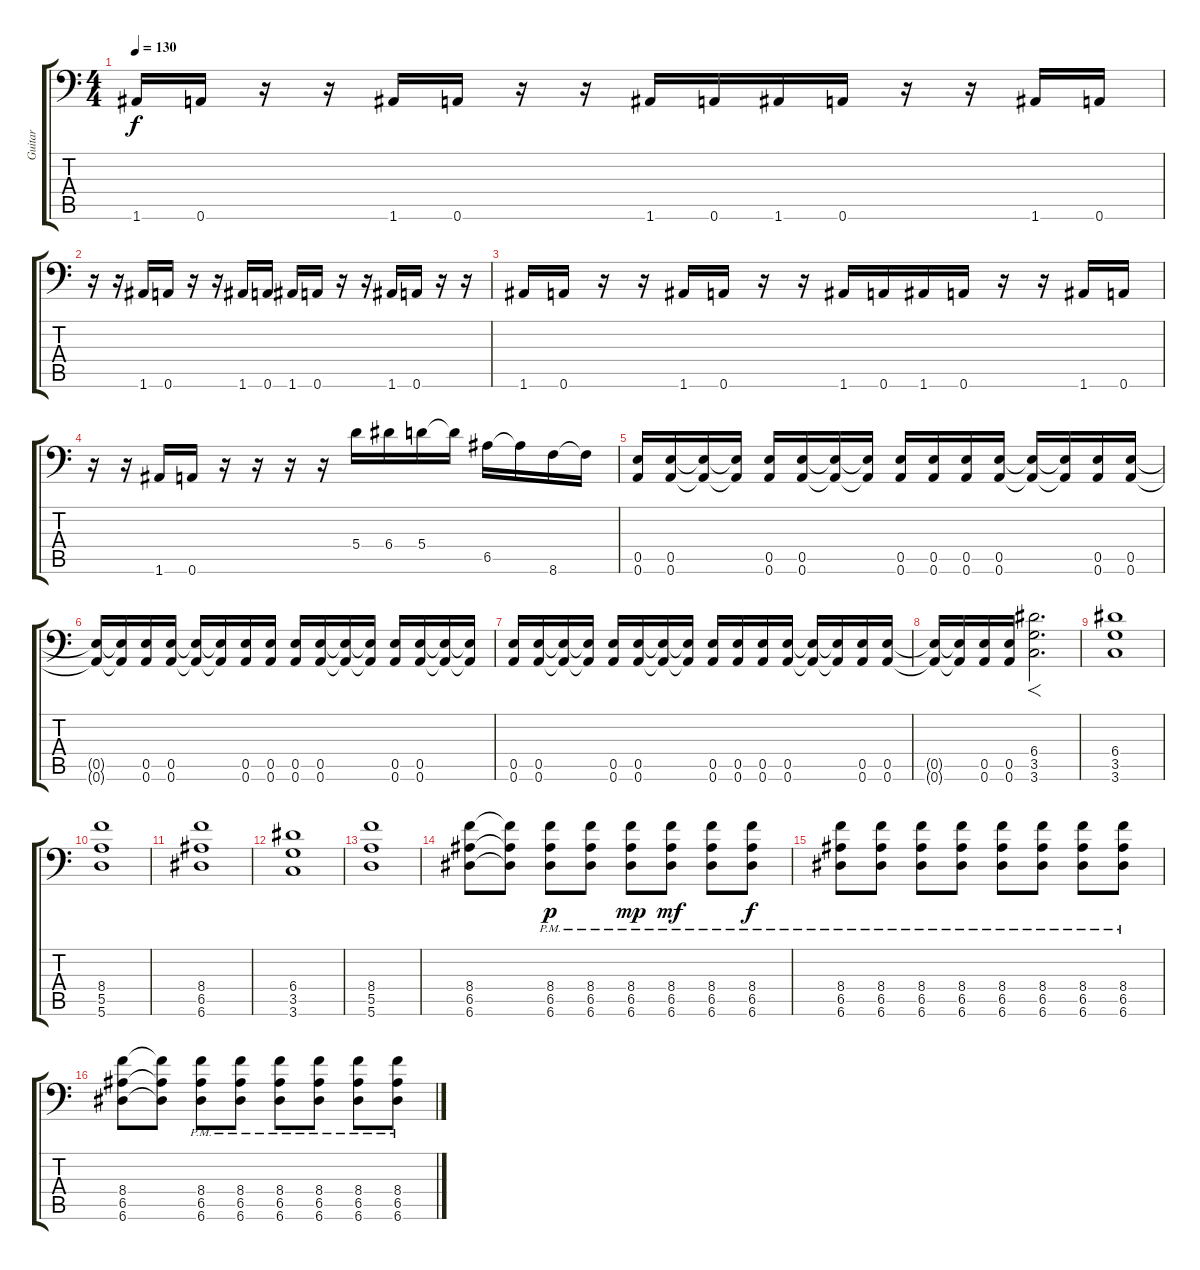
\track ("Guitar" "Guitar") {instrument distortionguitar}
\staff {score tabs}
\tuning (B3 Gb3 D3 A2 E2 A1) {hide}
\ts (4 4)
\tempo 130
\clef f4
\ks c
1.6.16{dy f} 0.6.16 r.16 r.16 1.6.16 0.6.16 r.16 r.16 1.6.16 0.6.16 1.6.16 0.6.16 r.16 r.16 1.6.16 0.6.16 |
r.16 r.16 1.6.16 0.6.16 r.16 r.16 1.6.16 0.6.16 1.6.16 0.6.16 r.16 r.16 1.6.16 0.6.16 r.16 r.16 |
1.6.16 0.6.16 r.16 r.16 1.6.16 0.6.16 r.16 r.16 1.6.16 0.6.16 1.6.16 0.6.16 r.16 r.16 1.6.16 0.6.16 |
r.16 r.16 1.6.16 0.6.16 r.16 r.16 r.16 r.16 5.4.16 6.4.16 5.4.16 5.4{t}.16 6.5.16 6.5{t}.16 8.6.16 8.6{t}.16 |
(0.5 0.6).16 (0.5 0.6).16 (0.5{t} 0.6{t}).16 (0.5{t} 0.6{t}).16 (0.5 0.6).16 (0.5 0.6).16 (0.5{t} 0.6{t}).16 (0.5{t} 0.6{t}).16 (0.5 0.6).16 (0.5 0.6).16 (0.5 0.6).16 (0.5 0.6).16 (0.5{t} 0.6{t}).16 (0.5{t} 0.6{t}).16 (0.5 0.6).16 (0.5 0.6).16 |
(0.5{t} 0.6{t}).16 (0.5{t} 0.6{t}).16 (0.5 0.6).16 (0.5 0.6).16 (0.5{t} 0.6{t}).16 (0.5{t} 0.6{t}).16 (0.5 0.6).16 (0.5 0.6).16 (0.5 0.6).16 (0.5 0.6).16 (0.5{t} 0.6{t}).16 (0.5{t} 0.6{t}).16 (0.5 0.6).16 (0.5 0.6).16 (0.5{t} 0.6{t}).16 (0.5{t} 0.6{t}).16 |
(0.5 0.6).16 (0.5 0.6).16 (0.5{t} 0.6{t}).16 (0.5{t} 0.6{t}).16 (0.5 0.6).16 (0.5 0.6).16 (0.5{t} 0.6{t}).16 (0.5{t} 0.6{t}).16 (0.5 0.6).16 (0.5 0.6).16 (0.5 0.6).16 (0.5 0.6).16 (0.5{t} 0.6{t}).16 (0.5{t} 0.6{t}).16 (0.5 0.6).16 (0.5 0.6).16 |
(0.5{t} 0.6{t}).16 (0.5{t} 0.6{t}).16 (0.5 0.6).16 (0.5 0.6).16 (6.4 3.5 3.6).2{f d} |
(6.4 3.5 3.6).1 |
(8.4 5.5 5.6).1 |
(8.4 6.5 6.6).1 |
(6.4 3.5 3.6).1 |
(8.4 5.5 5.6).1 |
(8.4 6.5 6.6).8 (8.4{t} 6.5{t} 6.6{t}).8 (8.4{pm} 6.5{pm} 6.6{pm}).8{dy p} (8.4{pm} 6.5{pm} 6.6{pm}).8 (8.4{pm} 6.5{pm} 6.6{pm}).8{dy mp} (8.4{pm} 6.5{pm} 6.6{pm}).8{dy mf} (8.4{pm} 6.5{pm} 6.6{pm}).8 (8.4{pm} 6.5{pm} 6.6{pm}).8{dy f} |
(8.4{pm} 6.5{pm} 6.6{pm}).8 (8.4{pm} 6.5{pm} 6.6{pm}).8 (8.4{pm} 6.5{pm} 6.6{pm}).8 (8.4{pm} 6.5{pm} 6.6{pm}).8 (8.4{pm} 6.5{pm} 6.6{pm}).8 (8.4{pm} 6.5{pm} 6.6{pm}).8 (8.4{pm} 6.5{pm} 6.6{pm}).8 (8.4{pm} 6.5{pm} 6.6{pm}).8 |
(8.4 6.5 6.6).8 (8.4{t} 6.5{t} 6.6{t}).8 (8.4{pm} 6.5{pm} 6.6{pm}).8 (8.4{pm} 6.5{pm} 6.6{pm}).8 (8.4{pm} 6.5{pm} 6.6{pm}).8 (8.4{pm} 6.5{pm} 6.6{pm}).8 (8.4{pm} 6.5{pm} 6.6{pm}).8 (8.4{pm} 6.5{pm} 6.6{pm}).8
